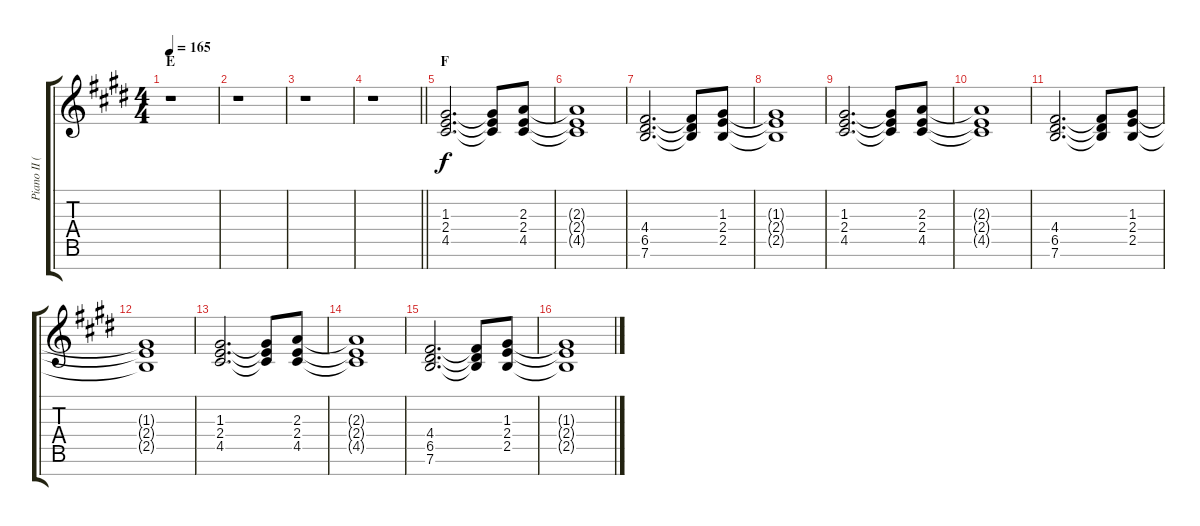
\track ("Piano II (Right Hand)" "Piano II (") {instrument acousticgrandpiano}
\staff {score tabs}
\tuning (E5 B4 G4 D4 A3 E3 B2) {hide}
\ts (4 4)
\section ("" "E")
\tempo 165
\clef g2
\ks e
r.1{dy f} |
r.1 |
r.1 |
\barLineRight lightlight
r.1 |
\section ("" "F")
(1.3 2.4 4.5).2{d} (1.3{t} 2.4{t} 4.5{t}).8 (2.3 2.4 4.5).8 |
(2.3{t} 2.4{t} 4.5{t}).1 |
(4.4 6.5 7.6).2{d} (4.4{t} 6.5{t} 7.6{t}).8 (1.3 2.4 2.5).8 |
(1.3{t} 2.4{t} 2.5{t}).1 |
(1.3 2.4 4.5).2{d} (1.3{t} 2.4{t} 4.5{t}).8 (2.3 2.4 4.5).8 |
(2.3{t} 2.4{t} 4.5{t}).1 |
(4.4 6.5 7.6).2{d} (4.4{t} 6.5{t} 7.6{t}).8 (1.3 2.4 2.5).8 |
(1.3{t} 2.4{t} 2.5{t}).1 |
(1.3 2.4 4.5).2{d} (1.3{t} 2.4{t} 4.5{t}).8 (2.3 2.4 4.5).8 |
(2.3{t} 2.4{t} 4.5{t}).1 |
(4.4 6.5 7.6).2{d} (4.4{t} 6.5{t} 7.6{t}).8 (1.3 2.4 2.5).8 |
(1.3{t} 2.4{t} 2.5{t}).1
